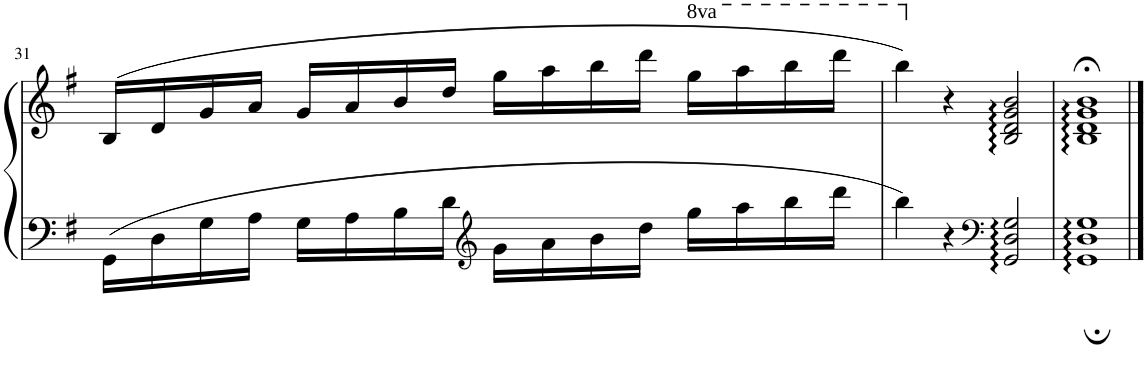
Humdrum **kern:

**kern	**kern
*part1	*part1
*staff2	*staff1
*I"Piano	*
*I'Pno	*
!!LO:PB:g=z
*clefF4	*clefG2
*k[f#]	*k[f#]
*M4/4	*M4/4
*met(c|)	*met(c|)
=31	=31
16GG\LL	(>16B/LL
16D\	16d/
16G\	16g/
16A\JJ	16a/JJ
16G\LL	16g/LL
16A\	16a/
16B\	16b/
16d\JJ	16dd/JJ
*clefG2	*
16g\LL	16gg\LL
16a\	16aa\
16b\	16bb\
16dd\JJ	16ddd\JJ
*	*8va
16gg\LL	16ggg\LL
16aa\	16aaa\
16bb\	16bbb\
16ddd\JJ	16dddd\JJ
=32	=32
4bb\	4bbb\)
*	*X8va
4r	4r
*clefF4	*
2GG/:: 2D/:: 2G/::	2B/ 2d/ 2g/ 2b/
=33	=33
1GG::; 1D::; 1G::;	1B;< 1d;< 1g;< 1b;<
==	==
*-	*-
